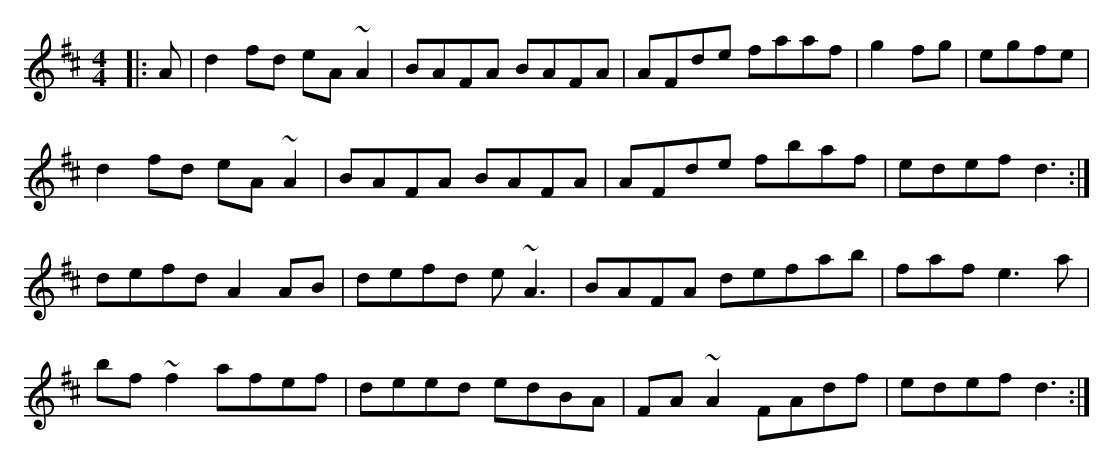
X:1
M:4/4
K:D
|:A|d2 fd eA~A2|BAFA BAFA|AFde faaf|g2 fg|egfe|
d2 fd eA~A2|BAFA BAFA|AFde fbaf|edef d3:|
defd A2 AB|defd e~A3|BAFA defab|faf e3 a|
bf~f2 afef|deed edBA|FA~A2 FAdf|edef d3:|
